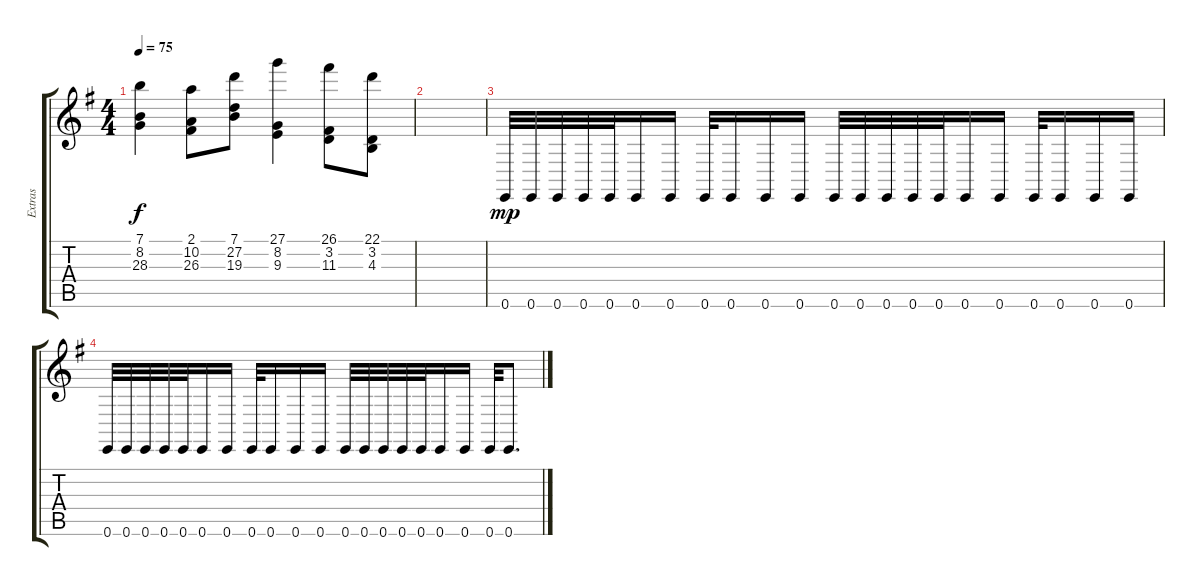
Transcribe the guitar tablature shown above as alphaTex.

\track ("Extras" "Extras") {instrument churchorgan}
\staff {score tabs}
\tuning (E4 B3 G3 D3 A2 E2) {hide}
\ts (4 4)
\tempo 75
\clef g2
\ks g
(7.1 8.2 28.3).4{dy f} (2.1 10.2 26.3).8 (7.1 27.2 19.3).8 (27.1 8.2 9.3).4 (26.1 3.2 11.3).8 (22.1 3.2 4.3).8 |
|
0.6.32{dy mp instrument timpani} 0.6.32 0.6.32 0.6.32 0.6.32 0.6.16 0.6.16 0.6.32 0.6.16 0.6.16 0.6.16 0.6.32 0.6.32 0.6.32 0.6.32 0.6.32 0.6.16 0.6.16 0.6.32 0.6.16 0.6.16 0.6.16 |
0.6.32{instrument timpani} 0.6.32 0.6.32 0.6.32 0.6.32 0.6.16 0.6.16 0.6.32 0.6.16 0.6.16 0.6.16 0.6.32 0.6.32 0.6.32 0.6.32 0.6.32 0.6.16 0.6.16 0.6.32 0.6.8{d}
